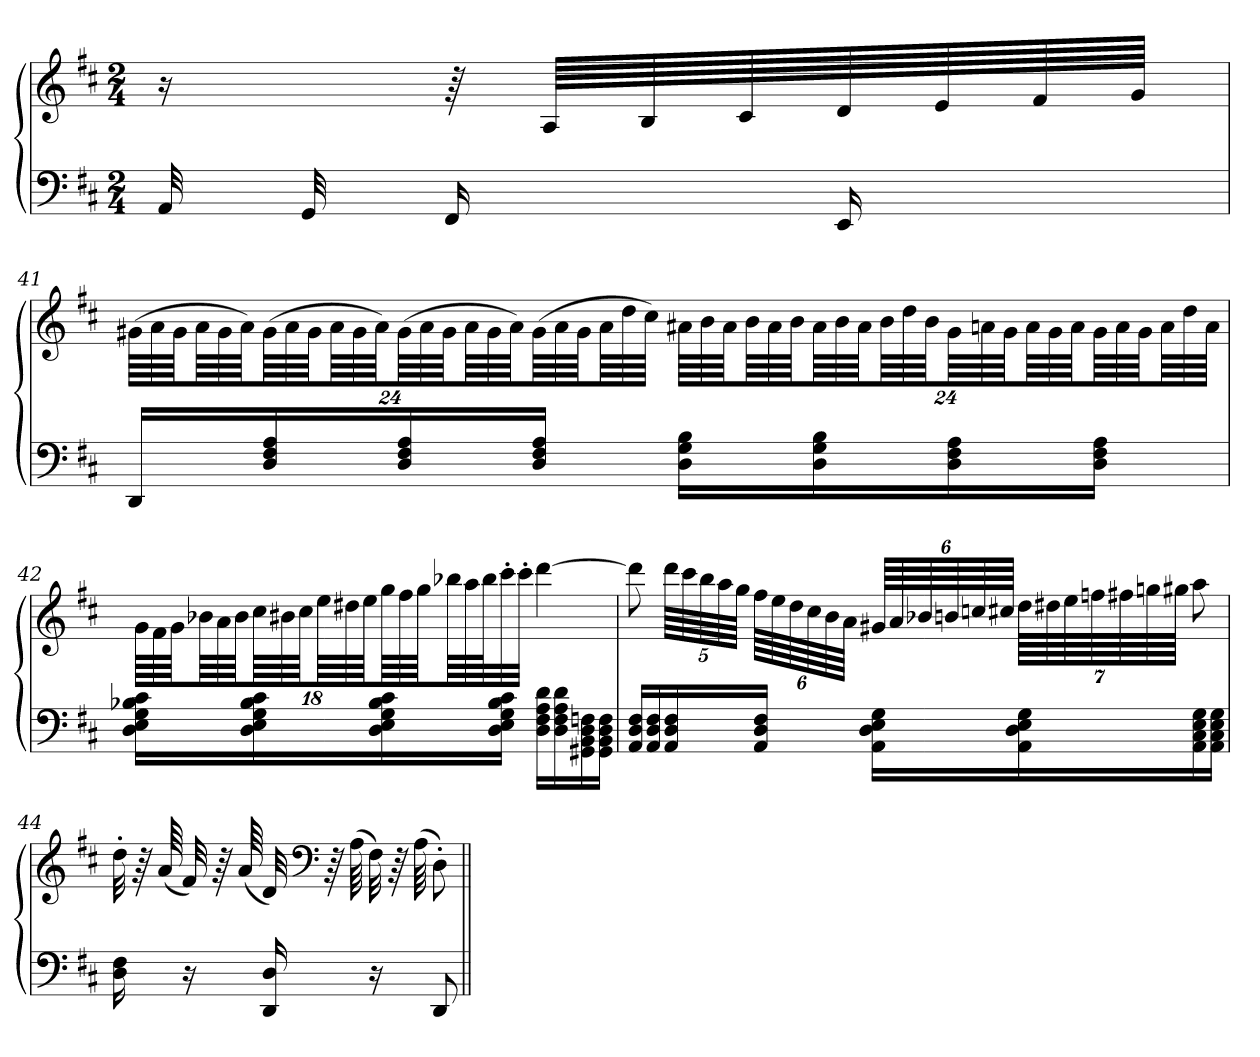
**kern	**kern
*part1	*part1
*staff2	*staff1
*clefF4	*clefG2
*k[f#c#]	*k[f#c#]
*D:	*D:
*M2/4	*M2/4
=	=
32AA	16r
32GG	.
16FF#	64r
.	64ALLLL
.	64B
.	64c#
16EE	64d
.	64e
.	64f#
.	64gJJJJ
=41	=41
16DDLL	(96g#XLLLL
.	96a
.	96g#JJJ
.	96aLLL
.	96g#
.	96aJJJ)
16D 16F# 16A	(96g#LLL
.	96a
.	96g#JJJ
.	96aLLL
.	96g#
.	96aJJJ)
16D 16F# 16A	(96g#LLL
.	96a
.	96g#JJJ
.	96aLLL
.	96g#
.	96aJJJ)
16D 16F# 16AJJ	(96g#LLL
.	96a
.	96g#JJJ
.	96aLLL
.	96dd
.	96cc#JJJJ)
16D 16G 16BLL	96a#XLLLL
.	96b
.	96a#JJJ
.	96bLLL
.	96a#
.	96bJJJ
16D 16G 16B	96a#LLL
.	96b
.	96a#JJJ
.	96bLLL
.	96dd
.	96bJJJ
16D 16F# 16A	96g#LLL
.	96an
.	96g#JJJ
.	96aLLL
.	96g#
.	96aJJJ
16D 16F# 16AJJ	96g#LLL
.	96a
.	96g#JJJ
.	96aLLL
.	96dd
.	96aJJJJ
=42	=42
16D 16E 16G 16B-X 16c#LL	96gLLLL
.	96f#
.	96gJJJ
.	96b-XLLL
.	96a
.	96b-JJJ
16D 16E 16G 16B- 16c#	96cc#LLL
.	96b#X
.	96cc#JJJ
.	96eeLLL
.	96dd#X
.	96eeJJJ
16D 16E 16G 16B- 16c#	96ggLLL
.	96ff#
.	96ggJJJ
.	96bb-XLLL
.	96aa
.	96bb-J
16D 16E 16G 16B- 16c#JJ	32ccc#'
.	32ccc#'JJJ
16D 16F# 16A 16dLL	[4ddd
16D 16F# 16A 16d	.
16GG#X 16BB 16D 16Fn	.
16GG# 16BB 16D 16FJJ	.
=43	=43
16AA 16D 16F#LL	8ddd]
16AA 16D 16F#	.
16AA 16D 16F#	80dddLLLL
.	80ccc#
.	80bb
.	80aa
.	80ggJJJJ
16AA 16D 16F#JJ	96ff#LLLL
.	96ee
.	96dd
.	96cc#
.	96b
.	96aJJJJ
16AA 16D 16E 16GLL	96g#XLLLL
.	96a
.	96b-X
.	96bn
.	96ccn
.	96cc#XJJJJ
16AA 16D 16E 16G	112ddLLLL
.	112dd#X
.	112ee
.	112ffn
.	112ff#X
.	112ggn
.	112gg#XJJJJ
16AA 16C# 16E 16G	8aa
16AA 16C# 16E 16GJJ	.
=44	=44
16D 16F#	32dd'
.	64r
.	(64a
16r	32f#)
.	64r
.	(64a
16DD 16D	32d)
*	*clefF4
.	64r
.	(64A
16r	32F#)
.	64r
.	(64A
8DD	8D')
=||	=||
*-	*-
